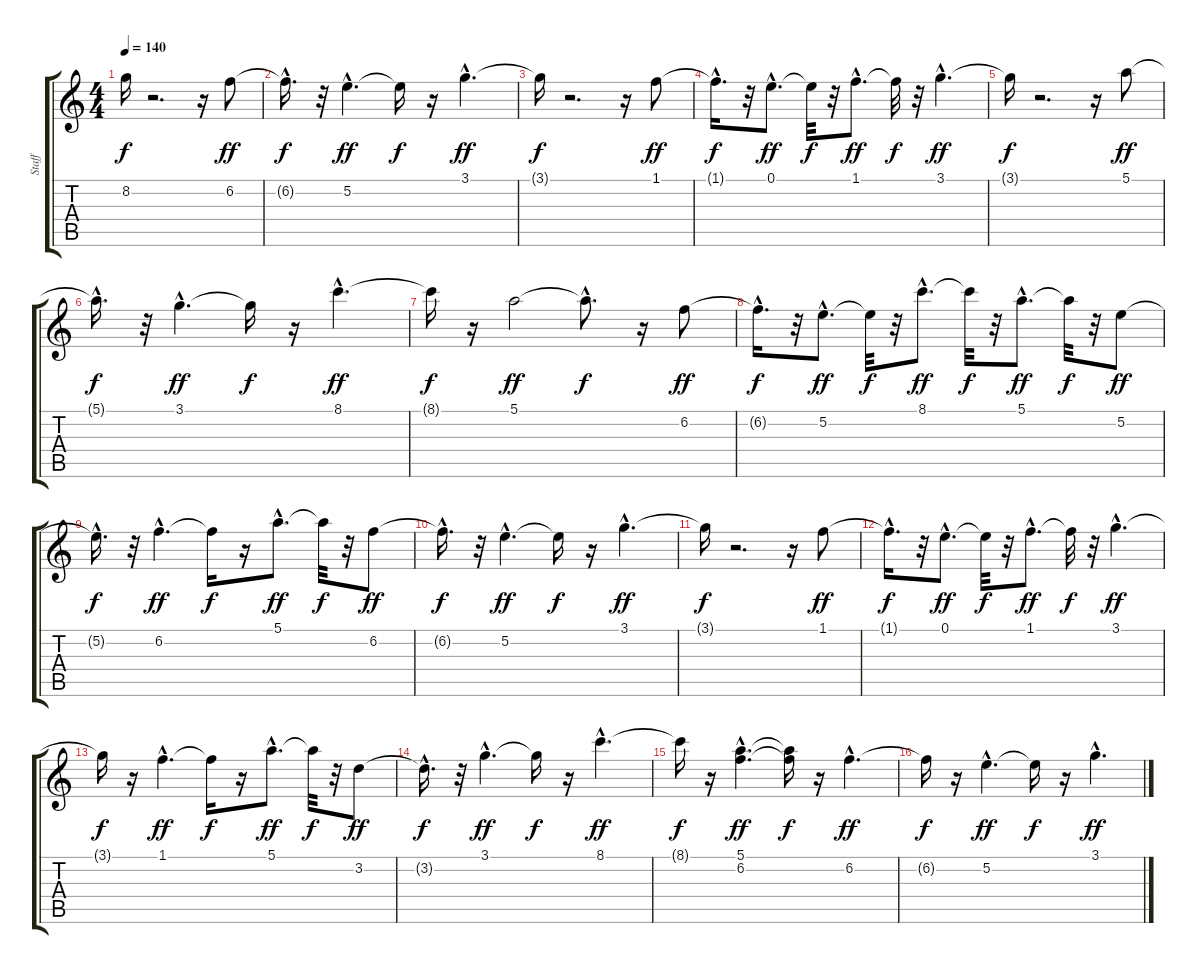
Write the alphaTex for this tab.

\track ("Staff" "Staff") {instrument acousticguitarsteel}
\staff {score tabs}
\tuning (E4 B3 G3 D3 A2 E2) {hide}
\ts (4 4)
\tempo 140
\clef g2
\ks c
8.2{t}.16{dy f} r.2{d} r.16 6.2.8{dy ff} |
6.2{hac t}.16{d dy f} r.32 5.2{hac}.4{d dy ff} 5.2{t}.16{dy f} r.16 3.1{hac}.4{d dy ff} |
3.1{t}.16{dy f} r.2{d} r.16 1.1.8{dy ff} |
1.1{hac t}.16{d dy f} r.32 0.1{hac}.8{d dy ff} 0.1{t}.32{dy f} r.32 1.1{hac}.8{d dy ff} 1.1{t}.32{dy f} r.32 3.1{hac}.4{d dy ff} |
3.1{t}.16{dy f} r.2{d} r.16 5.1.8{dy ff} |
5.1{hac t}.16{d dy f} r.32 3.1{hac}.4{d dy ff} 3.1{t}.16{dy f} r.16 8.1{hac}.4{d dy ff} |
8.1{t}.16{dy f} r.16 5.1.2{dy ff} 5.1{hac t}.8{d dy f} r.16 6.2.8{dy ff} |
6.2{hac t}.16{d dy f} r.32 5.2{hac}.8{d dy ff} 5.2{t}.32{dy f} r.32 8.1{hac}.8{d dy ff} 8.1{t}.32{dy f} r.32 5.1{hac}.8{d dy ff} 5.1{t}.32{dy f} r.32 5.2.8{dy ff} |
5.2{hac t}.16{d dy f} r.32 6.2{hac}.4{d dy ff} 6.2{t}.16{dy f} r.16 5.1{hac}.8{d dy ff} 5.1{t}.32{dy f} r.32 6.2.8{dy ff} |
6.2{hac t}.16{d dy f} r.32 5.2{hac}.4{d dy ff} 5.2{t}.16{dy f} r.16 3.1{hac}.4{d dy ff} |
3.1{t}.16{dy f} r.2{d} r.16 1.1.8{dy ff} |
1.1{hac t}.16{d dy f} r.32 0.1{hac}.8{d dy ff} 0.1{t}.32{dy f} r.32 1.1{hac}.8{d dy ff} 1.1{t}.32{dy f} r.32 3.1{hac}.4{d dy ff} |
3.1{t}.16{dy f} r.16 1.1{hac}.4{d dy ff} 1.1{t}.16{dy f} r.16 5.1{hac}.8{d dy ff} 5.1{t}.32{dy f} r.32 3.2.8{dy ff} |
3.2{hac t}.16{d dy f} r.32 3.1{hac}.4{d dy ff} 3.1{t}.16{dy f} r.16 8.1{hac}.4{d dy ff} |
8.1{t}.16{dy f} r.16 (5.1{hac} 6.2{hac}).4{d dy ff} (5.1{t} 6.2{t}).16{dy f} r.16 6.2{hac}.4{d dy ff} |
6.2{t}.16{dy f} r.16 5.2{hac}.4{d dy ff} 5.2{t}.16{dy f} r.16 3.1{hac}.4{d dy ff}
